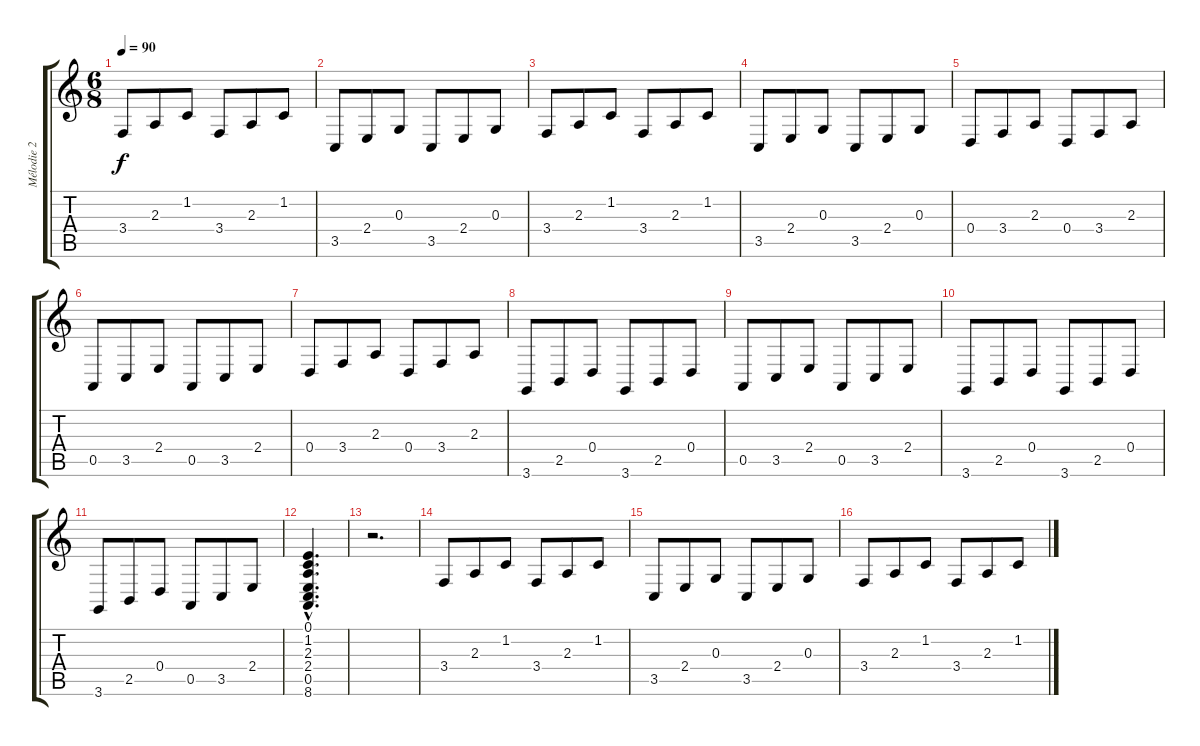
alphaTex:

\track ("Mélodie 2" "Mélodie 2") {instrument electricgrandpiano}
\staff {score tabs}
\tuning (E4 B3 G3 D3 A2 E2) {hide}
\ts (6 8)
\tempo 90
\clef g2
\ks c
3.4.8{dy f instrument electricgrandpiano} 2.3.8 1.2.8 3.4.8 2.3.8 1.2.8 |
3.5.8 2.4.8 0.3.8 3.5.8 2.4.8 0.3.8 |
3.4.8 2.3.8 1.2.8 3.4.8 2.3.8 1.2.8 |
3.5.8 2.4.8 0.3.8 3.5.8 2.4.8 0.3.8 |
0.4.8 3.4.8 2.3.8 0.4.8 3.4.8 2.3.8 |
0.5.8 3.5.8 2.4.8 0.5.8 3.5.8 2.4.8 |
0.4.8 3.4.8 2.3.8 0.4.8 3.4.8 2.3.8 |
3.6.8 2.5.8 0.4.8 3.6.8 2.5.8 0.4.8 |
0.5.8 3.5.8 2.4.8 0.5.8 3.5.8 2.4.8 |
3.6.8 2.5.8 0.4.8 3.6.8 2.5.8 0.4.8 |
3.6.8 2.5.8 0.4.8 0.5.8 3.5.8 2.4.8 |
(0.1{hac} 1.2{hac} 2.3{hac} 2.4{hac} 0.5{hac} 8.6{hac}).4{d} |
r.2{d} |
3.4.8 2.3.8 1.2.8 3.4.8 2.3.8 1.2.8 |
3.5.8 2.4.8 0.3.8 3.5.8 2.4.8 0.3.8 |
3.4.8 2.3.8 1.2.8 3.4.8 2.3.8 1.2.8
